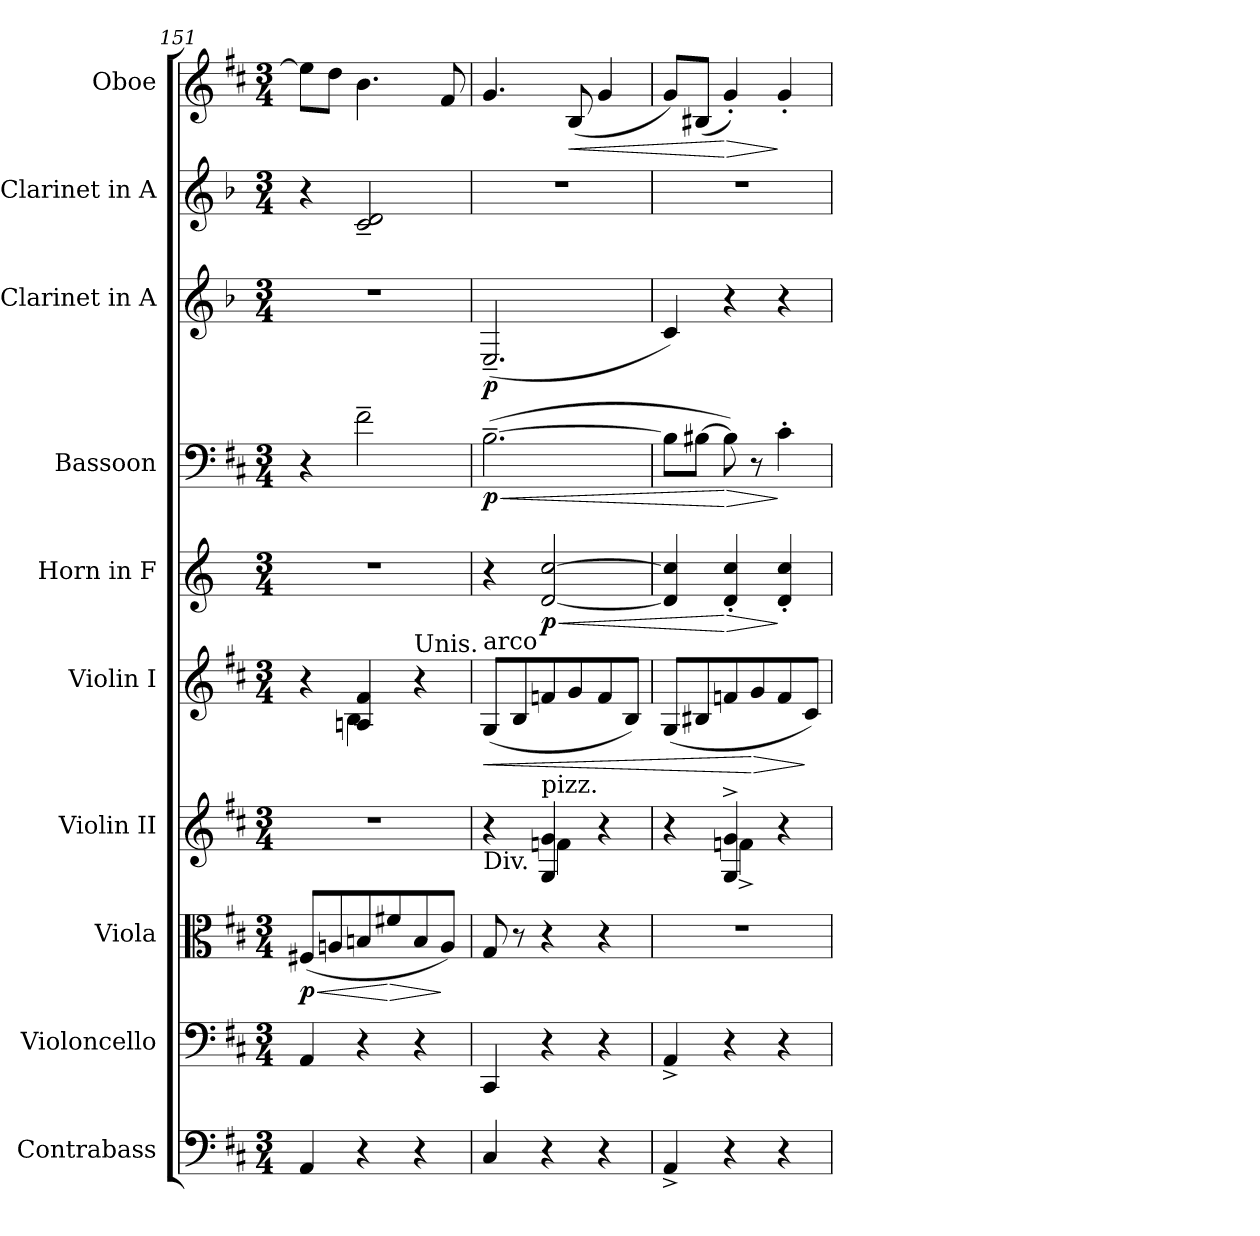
**kern	**kern	**kern	**dynam	**kern	**kern	**dynam	**kern	**dynam	**kern	**dynam	**kern	**dynam	**kern	**kern	**dynam
*part10	*part9	*part8	*part8	*part7	*part6	*part6	*part5	*part5	*part4	*part4	*part3	*part3	*part2	*part1	*part1
*staff10	*staff9	*staff8	*staff8	*staff7	*staff6	*staff6	*staff5	*staff5	*staff4	*staff4	*staff3	*staff3	*staff2	*staff1	*staff1
*I"Contrabass	*I"Violoncello	*I"Viola	*	*I"Violin II	*I"Violin I	*	*I"Horn in F	*	*I"Bassoon	*	*I"Clarinet in A	*	*I"Clarinet in A	*I"Oboe	*
*I'Cb.	*I'Vc.	*I'Vla.	*	*I'Vln. II	*I'Vln. I	*	*I'Hn.	*	*I'Bsn.	*	*I'Cl.	*	*I'Cl.	*I'Ob.	*
*clefF4	*clefF4	*clefC3	*	*clefG2	*clefG2	*	*clefG2	*	*clefF4	*	*clefG2	*	*clefG2	*clefG2	*
*ITrd7c12	*	*	*	*	*	*	*ITrd4c7	*	*	*	*ITrd2c3	*	*ITrd2c3	*	*
*k[f#c#]	*k[f#c#]	*k[f#c#]	*	*k[f#c#]	*k[f#c#]	*	*	*	*k[f#c#]	*	*k[f#c#]	*	*k[f#c#]	*k[f#c#]	*
*D:	*D:	*D:	*	*D:	*D:	*	*	*	*D:	*	*D:	*	*D:	*D:	*
*M3/4	*M3/4	*M3/4	*	*M3/4	*M3/4	*	*M3/4	*	*M3/4	*	*M3/4	*	*M3/4	*M3/4	*
=151	=151	=151	=151	=151	=151	=151	=151	=151	=151	=151	=151	=151	=151	=151	=151
!	!	!	!LO:HP:b	!	!	!	!	!	!	!	!	!	!	!	!
*	*	*	*	*	*^	*	*	*	*	*	*	*	*	*	*
4AAA"	4AA"	(8F#XL	< p	4%3r	4r	4ryy	.	4%3r	.	4r	.	4%3r	.	4r	8eeL]	.
.	.	8An	.	.	.	.	.	.	.	.	.	.	.	.	8ddJ	.
4r	4r	8Bn	.	.	4Ani" 4f#"	4B"	.	.	.	2f#~	.	.	.	2A~> 2B~>	4.b	.
!	!	!	!LO:HP:n=1:b	!	!	!	!	!	!	!	!	!	!	!	!	!
.	.	8f#X	[ >	.	.	.	.	.	.	.	.	.	.	.	.	.
!	!	!	!	!	!LO:TX:a:t=Unis.	!	!	!	!	!	!	!	!	!	!	!
4r	4r	8B	.	.	4r	4ryy	.	.	.	.	.	.	.	.	.	.
.	.	8AJ)	]	.	.	.	.	.	.	.	.	.	.	.	8f#	.
*	*	*	*	*	*v	*v	*	*	*	*	*	*	*	*	*	*
=152	=152	=152	=152	=152	=152	=152	=152	=152	=152	=152	=152	=152	=152	=152	=152
*	*	*	*	*^	*	*	*	*	*	*	*	*	*	*	*
!	!	!	!	!	!	!LO:TX:a:t=arco	!	!	!	!	!	!	!	!	!	!
!	!	!	!	!LO:TX:b:t=Div.	!	!	!	!	!	!	!	!	!	!	!	!
!	!	!	!	!	!	!	!LO:HP:b	!	!	!	!LO:HP:b	!	!	!	!	!
4CC#"	4CC#"	8G	.	4r	4ryy	(8GL	<	4r	.	([2.B~	< p	(2.C#~>	p	4%3r	4.g	.
.	.	8r	.	.	.	8B	.	.	.	.	.	.	.	.	.	.
!	!	!	!	!LO:TX:a:t=pizz.	!	!	!	!	!	!	!	!	!	!	!	!
!	!	!	!	!	!	!	!	!	!LO:HP:b	!	!	!	!	!	!	!
4r	4r	4r	.	4G" 4g"	4fn"	8fn	.	[2G [2f	< p	.	.	.	.	.	.	.
!	!	!	!	!	!	!	!	!	!	!	!	!	!	!	!	!LO:HP:b
.	.	.	.	.	.	8g	.	.	.	.	.	.	.	.	(8B	<
4r	4r	4r	.	4r	4ryy	8f	.	.	.	.	.	.	.	.	4g	.
.	.	.	.	.	.	8BJ)	.	.	.	.	.	.	.	.	.	.
=153	=153	=153	=153	=153	=153	=153	=153	=153	=153	=153	=153	=153	=153	=153	=153	=153
4AAA^"	4AA^"	4%3r	.	4r	4ryy	(8GL	.	4G] 4f]	.	8BL]	.	4A)	.	4%3r	8gL)	.
.	.	.	.	.	.	8B#X	.	.	.	[8B#XJ	.	.	.	.	(8B#XJ	.
!	!	!	!	!	!	!	!	!	!LO:HP:n=1:b	!	!LO:HP:n=1:b	!	!	!	!	!LO:HP:n=1:b
4r	4r	.	.	4G^" 4g^"	4fn^"	8fn	.	4G' 4f'	[ >	8B#])	[ >	4r	.	.	4g')	[ >
!	!	!	!	!	!	!	!LO:HP:n=1:b	!	!	!	!	!	!	!	!	!
.	.	.	.	.	.	8g	[ >	.	.	8r	.	.	.	.	.	.
4r	4r	.	.	4r	4ryy	8f	.	4G' 4f'	]	4c#'	]	4r	.	.	4g'	]
.	.	.	.	.	.	8c#J)	]	.	.	.	.	.	.	.	.	.
*	*	*	*	*v	*v	*	*	*	*	*	*	*	*	*	*	*
=	=	=	=	=	=	=	=	=	=	=	=	=	=	=	=
*-	*-	*-	*-	*-	*-	*-	*-	*-	*-	*-	*-	*-	*-	*-	*-
